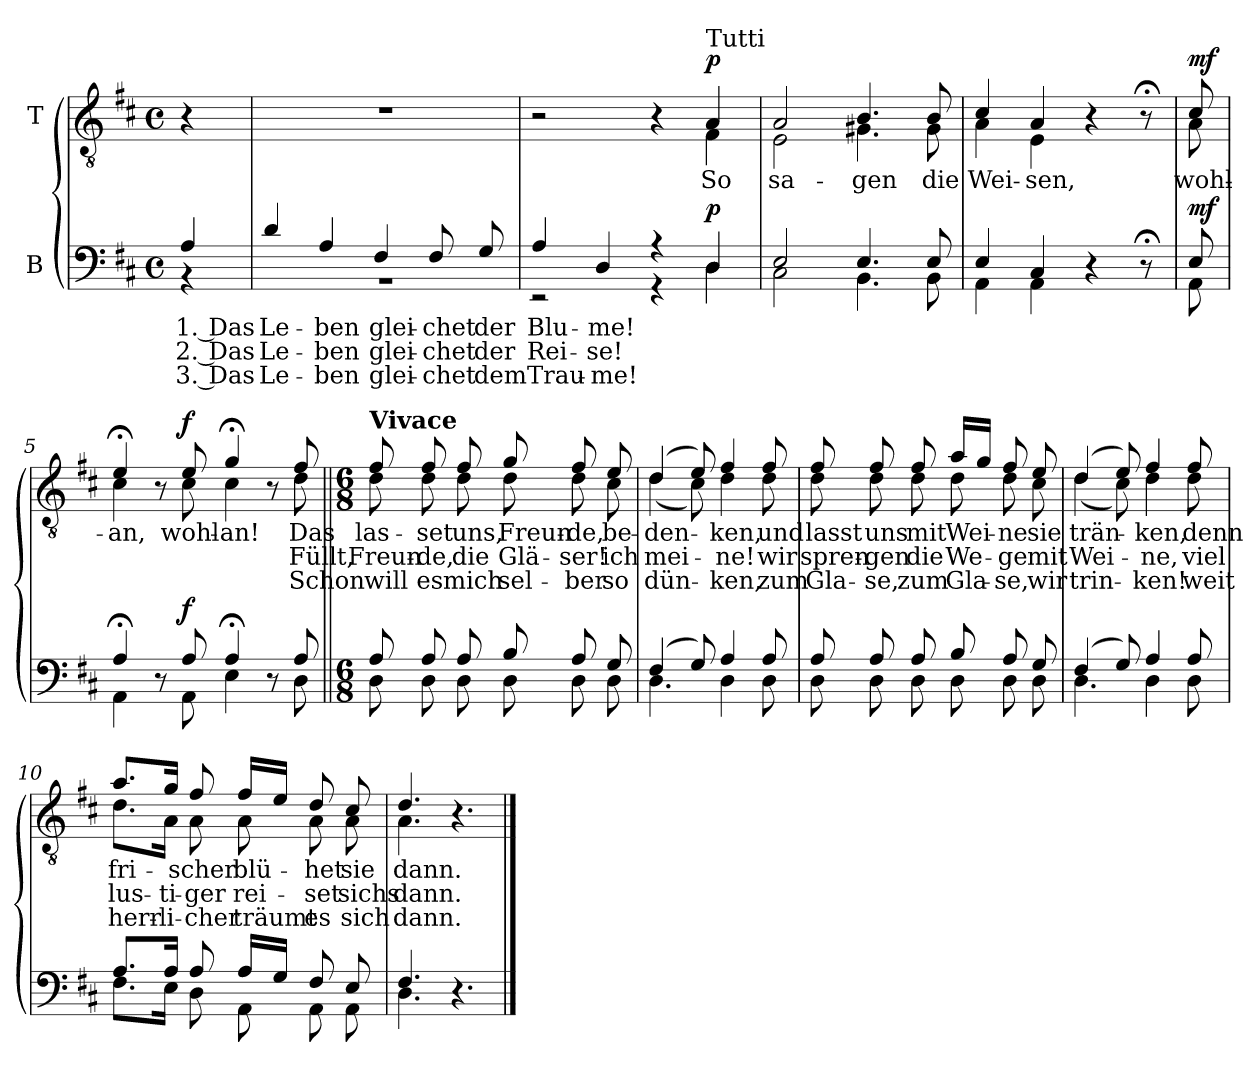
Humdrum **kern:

**kern	**text	**text	**text	**dynam	**kern	**text	**text	**text	**dynam
*part2	*part2	*part2	*part2	*part2	*part1	*part1	*part1	*part1	*part1
*staff2	*staff2	*staff2	*staff2	*staff2	*staff1	*staff1	*staff1	*staff1	*staff1
*I"B	*	*	*	*	*I"T	*	*	*	*
*clefF4	*	*	*	*	*clefGv2	*	*	*	*
*k[f#c#]	*	*	*	*	*k[f#c#]	*	*	*	*
*M4/4	*	*	*	*	*M4/4	*	*	*	*
*met(c)	*	*	*	*	*met(c)	*	*	*	*
=	=	=	=	=	=	=	=	=	=
!	!	!	!	!	!LO:TX:a:B:t=Andante	!	!	!	!
!	!	!	!	!	!LO:TX:a:t=Solo	!	!	!	!
!	!LO:LY:b	!LO:LY:b	!LO:LY:b	!	!	!	!	!	!
*^	*	*	*	*	*^	*	*	*	*
4A/	4r	1. Das	2. Das	3. Das	.	4r	4ryy	.	.	.	.
=1	=1	=1	=1	=1	=1	=1	=1	=1	=1	=1	=1
!	!	!LO:LY:b	!LO:LY:b	!LO:LY:b	!	!	!	!	!	!	!
*	*	*	*	*	*	*v	*v	*	*	*	*
4d/	1r	Le-	Le-	Le-	.	1r	.	.	.	.
!	!	!LO:LY:b	!LO:LY:b	!LO:LY:b	!	!	!	!	!	!
4A/	.	-ben	-ben	-ben	.	.	.	.	.	.
!	!	!LO:LY:b	!LO:LY:b	!LO:LY:b	!	!	!	!	!	!
4F#/	.	glei-	glei-	glei-	.	.	.	.	.	.
!	!	!LO:LY:b	!LO:LY:b	!LO:LY:b	!	!	!	!	!	!
8F#/	.	-chet	-chet	-chet	.	.	.	.	.	.
!	!	!LO:LY:b	!LO:LY:b	!LO:LY:b	!	!	!	!	!	!
8G/	.	der	der	dem	.	.	.	.	.	.
=2	=2	=2	=2	=2	=2	=2	=2	=2	=2	=2
!	!	!LO:LY:b	!LO:LY:b	!LO:LY:b	!	!	!	!	!	!
*	*	*	*	*	*	*^	*	*	*	*
4A/	2r	Blu-	Rei-	Trau-	.	2r	2ryy	.	.	.	.
!	!	!LO:LY:b	!LO:LY:b	!LO:LY:b	!	!	!	!	!	!	!
4D/	.	-me!	-se!	-me!	.	.	.	.	.	.	.
4r	4r	.	.	.	.	4r	4ryy	.	.	.	.
!	!	!	!	!	!	!LO:TX:a:t=Tutti	!	!	!	!	!
!	!	!	!	!	!LO:DY:a	!	!	!LO:LY:b	!	!	!LO:DY:a
4D/	4D\	.	.	.	p	4A/	4F#\	So	.	.	p
=3	=3	=3	=3	=3	=3	=3	=3	=3	=3	=3	=3
!	!	!	!	!	!	!	!	!LO:LY:b	!	!	!
2E/	2C#\	.	.	.	.	2A/	2E\	sa-	.	.	.
!	!	!	!	!	!	!	!	!LO:LY:b	!	!	!
4.E/	4.BB\	.	.	.	.	4.B/	4.G#X\	-gen	.	.	.
!	!	!	!	!	!	!	!	!LO:LY:b	!	!	!
8E/	8BB\	.	.	.	.	8B/	8G#\	die	.	.	.
=4	=4	=4	=4	=4	=4	=4	=4	=4	=4	=4	=4
!	!	!	!	!	!	!	!	!LO:LY:b	!	!	!
4E/	4AA\	.	.	.	.	4c#/	4A\	Wei-	.	.	.
!	!	!	!	!	!	!	!	!LO:LY:b	!	!	!
4C#/	4AA\	.	.	.	.	4A/	4E\	-sen,	.	.	.
4r	4ryy	.	.	.	.	4r	4ryy	.	.	.	.
8r;<	8ryy	.	.	.	.	8r;<	8ryy	.	.	.	.
!!LO:LB:g=z	!!
=4X1	=4X1	=4X1	=4X1	=4X1	=4X1	=4X1	=4X1	=4X1	=4X1	=4X1	=4X1
!	!	!	!	!	!LO:DY:a	!	!	!LO:LY:b	!	!	!LO:DY:a
8E/	8AA\	.	.	.	mf	8c#/	8A\	wohl-	.	.	mf
=5	=5	=5	=5	=5	=5	=5	=5	=5	=5	=5	=5
!	!	!	!	!	!	!	!	!LO:LY:b	!	!	!
4A;</	4AA\	.	.	.	.	4e;</	4c#\	-an,	.	.	.
8r	8ryy	.	.	.	.	8r	8ryy	.	.	.	.
!	!	!	!	!	!LO:DY:a	!	!	!LO:LY:b	!	!	!LO:DY:a
8A/	8AA\	.	.	.	f	8e/	8c#\	wohl-	.	.	f
!	!	!	!	!	!	!	!	!LO:LY:b	!	!	!
4A;</	4E\	.	.	.	.	4g;</	4c#\	-an!	.	.	.
8r	8ryy	.	.	.	.	8r	8ryy	.	.	.	.
!	!	!	!	!	!	!	!	!LO:LY:b	!LO:LY:b	!LO:LY:b	!
8A/	8D\	.	.	.	.	8f#/	8d\	Das	Füllt,	Schon	.
=6||	=6||	=6||	=6||	=6||	=6||	=6||	=6||	=6||	=6||	=6||	=6||
*M6/8	*	*	*	*	*	*M6/8	*	*	*	*	*
!	!	!	!	!	!	!LO:TX:a:B:t=Vivace	!	!	!	!	!
!	!	!	!	!	!	!	!	!LO:LY:b	!LO:LY:b	!LO:LY:b	!
8A/	8D\	.	.	.	.	8f#/	8d\	las-	Freun-	will	.
!	!	!	!	!	!	!	!	!LO:LY:b	!LO:LY:b	!LO:LY:b	!
8A/	8D\	.	.	.	.	8f#/	8d\	-set	-de,	es	.
!	!	!	!	!	!	!	!	!LO:LY:b	!LO:LY:b	!LO:LY:b	!
8A/	8D\	.	.	.	.	8f#/	8d\	uns,	die	mich	.
!	!	!	!	!	!	!	!	!LO:LY:b	!LO:LY:b	!LO:LY:b	!
8B/	8D\	.	.	.	.	8g/	8d\	Freun-	Glä-	sel-	.
!	!	!	!	!	!	!	!	!LO:LY:b	!LO:LY:b	!LO:LY:b	!
8A/	8D\	.	.	.	.	8f#/	8d\	-de,	-ser!	-ber	.
!	!	!	!	!	!	!	!	!LO:LY:b	!LO:LY:b	!LO:LY:b	!
8G/	8D\	.	.	.	.	8e/	8c#\	be-	ich	so	.
!!LO:LB:g=z	!!
=7	=7	=7	=7	=7	=7	=7	=7	=7	=7	=7	=7
!	!	!	!	!	!	!	!	!LO:LY:b	!LO:LY:b	!LO:LY:b	!
(4F#/	4.D\	.	.	.	.	(4d/	(4d\	-den-	mei-	dün-	.
8G/)	.	.	.	.	.	8e/)	8c#\)	.	.	.	.
!	!	!	!	!	!	!	!	!LO:LY:b	!LO:LY:b	!LO:LY:b	!
4A/	4D\	.	.	.	.	4f#/	4d\	-ken,	-ne!	-ken,	.
!	!	!	!	!	!	!	!	!LO:LY:b	!LO:LY:b	!LO:LY:b	!
8A/	8D\	.	.	.	.	8f#/	8d\	und	wir	zum	.
=8	=8	=8	=8	=8	=8	=8	=8	=8	=8	=8	=8
!	!	!	!	!	!	!	!	!LO:LY:b	!LO:LY:b	!LO:LY:b	!
8A/	8D\	.	.	.	.	8f#/	8d\	lasst	spren-	Gla-	.
!	!	!	!	!	!	!	!	!LO:LY:b	!LO:LY:b	!LO:LY:b	!
8A/	8D\	.	.	.	.	8f#/	8d\	uns	-gen	-se,	.
!	!	!	!	!	!	!	!	!LO:LY:b	!LO:LY:b	!LO:LY:b	!
8A/	8D\	.	.	.	.	8f#/	8d\	mit	die	zum	.
!	!	!	!	!	!	!	!	!LO:LY:b	!LO:LY:b	!LO:LY:b	!
8B/	8D\	.	.	.	.	16a/LL	8d\	-Wei-	We-	Gla-	.
.	.	.	.	.	.	16g/JJ	.	.	.	.	.
!	!	!	!	!	!	!	!	!LO:LY:b	!LO:LY:b	!LO:LY:b	!
8A/	8D\	.	.	.	.	8f#/	8d\	-ne	-ge	-se,	.
!	!	!	!	!	!	!	!	!LO:LY:b	!LO:LY:b	!LO:LY:b	!
8G/	8D\	.	.	.	.	8e/	8c#\	sie	mit	wir	.
=9	=9	=9	=9	=9	=9	=9	=9	=9	=9	=9	=9
!	!	!	!	!	!	!	!	!LO:LY:b	!LO:LY:b	!LO:LY:b	!
(4F#/	4.D\	.	.	.	.	(4d/	(4d\	trän-	Wei-	trin-	.
8G/)	.	.	.	.	.	8e/)	8c#\)	.	.	.	.
!	!	!	!	!	!	!	!	!LO:LY:b	!LO:LY:b	!LO:LY:b	!
4A/	4D\	.	.	.	.	4f#/	4d\	-ken,	-ne,	-ken!	.
!	!	!	!	!	!	!	!	!LO:LY:b	!LO:LY:b	!LO:LY:b	!
8A/	8D\	.	.	.	.	8f#/	8d\	denn	viel	weit	.
!!LO:LB:g=z	!!
=10	=10	=10	=10	=10	=10	=10	=10	=10	=10	=10	=10
!	!	!	!	!	!	!	!	!LO:LY:b	!LO:LY:b	!LO:LY:b	!
8.A/L	8.F#\L	.	.	.	.	8.a/L	8.d\L	-fri-	lus-	herr-	.
!	!	!	!	!	!	!	!	!	!LO:LY:b	!LO:LY:b	!
16A/Jk	16E\Jk	.	.	.	.	16g/Jk	16A\Jk	.	-ti-	-li-	.
!	!	!	!	!	!	!	!	!LO:LY:b	!LO:LY:b	!LO:LY:b	!
8A/	8D\	.	.	.	.	8f#/	8A\	-scher	-ger	-cher	.
!	!	!	!	!	!	!	!	!LO:LY:b	!LO:LY:b	!LO:LY:b	!
16A/LL	8AA\	.	.	.	.	16f#/LL	8A\	blü-	rei-	träumt	.
16G/JJ	.	.	.	.	.	16e/JJ	.	.	.	.	.
!	!	!	!	!	!	!	!	!LO:LY:b	!LO:LY:b	!LO:LY:b	!
8F#/	8AA\	.	.	.	.	8d/	8A\	-het	-set	es	.
!	!	!	!	!	!	!	!	!LO:LY:b	!LO:LY:b	!LO:LY:b	!
8E/	8AA\	.	.	.	.	8c#/	8A\	sie	sichs	sich	.
=11	=11	=11	=11	=11	=11	=11	=11	=11	=11	=11	=11
!	!	!	!	!	!	!	!	!LO:LY:b	!LO:LY:b	!LO:LY:b	!
4.F#/	4.D\	.	.	.	.	4.d/	4.A\	dann.	dann.	dann.	.
4.r	4.ryy	.	.	.	.	4.r	4.ryy	.	.	.	.
*v	*v	*	*	*	*	*	*	*	*	*	*
*	*	*	*	*	*v	*v	*	*	*	*
==	==	==	==	==	==	==	==	==	==
*-	*-	*-	*-	*-	*-	*-	*-	*-	*-
